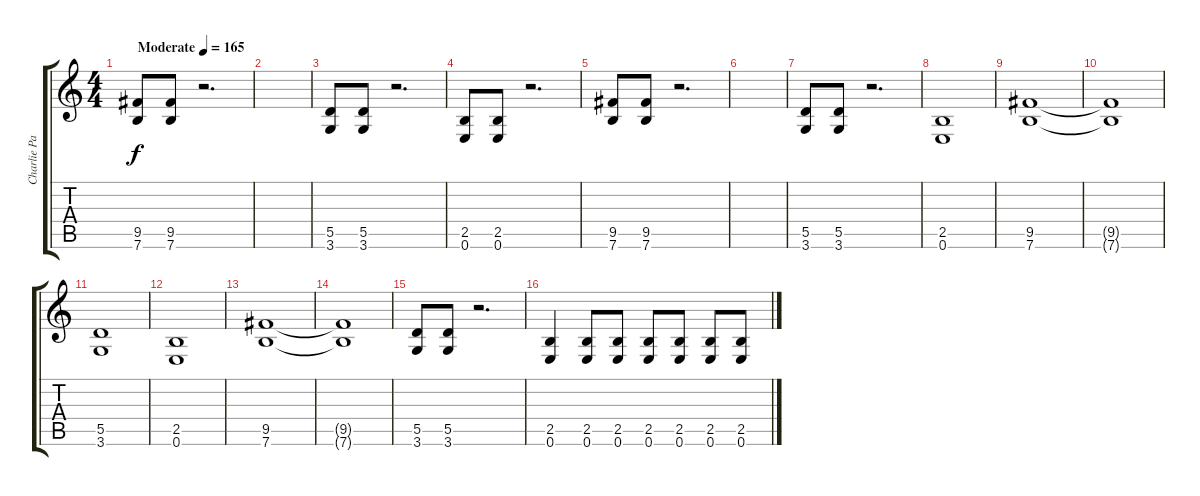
\track ("Charlie Parra Ritmica" "Charlie Pa") {instrument distortionguitar}
\staff {score tabs}
\tuning (E4 B3 G3 D3 A2 E2) {hide}
\ts (4 4)
\tempo (165 "Moderate")
\clef g2
\ks c
(9.5 7.6).8{dy f instrument distortionguitar} (9.5 7.6).8 r.2{d} |
|
(5.5 3.6).8 (5.5 3.6).8 r.2{d} |
(2.5 0.6).8 (2.5 0.6).8 r.2{d} |
(9.5 7.6).8 (9.5 7.6).8 r.2{d} |
|
(5.5 3.6).8 (5.5 3.6).8 r.2{d} |
(2.5 0.6).1 |
(9.5 7.6).1 |
(9.5{t} 7.6{t}).1 |
(5.5 3.6).1 |
(2.5 0.6).1 |
(9.5 7.6).1 |
(9.5{t} 7.6{t}).1 |
(5.5 3.6).8 (5.5 3.6).8 r.2{d} |
(2.5 0.6).4 (2.5 0.6).8 (2.5 0.6).8 (2.5 0.6).8 (2.5 0.6).8 (2.5 0.6).8 (2.5 0.6).8
